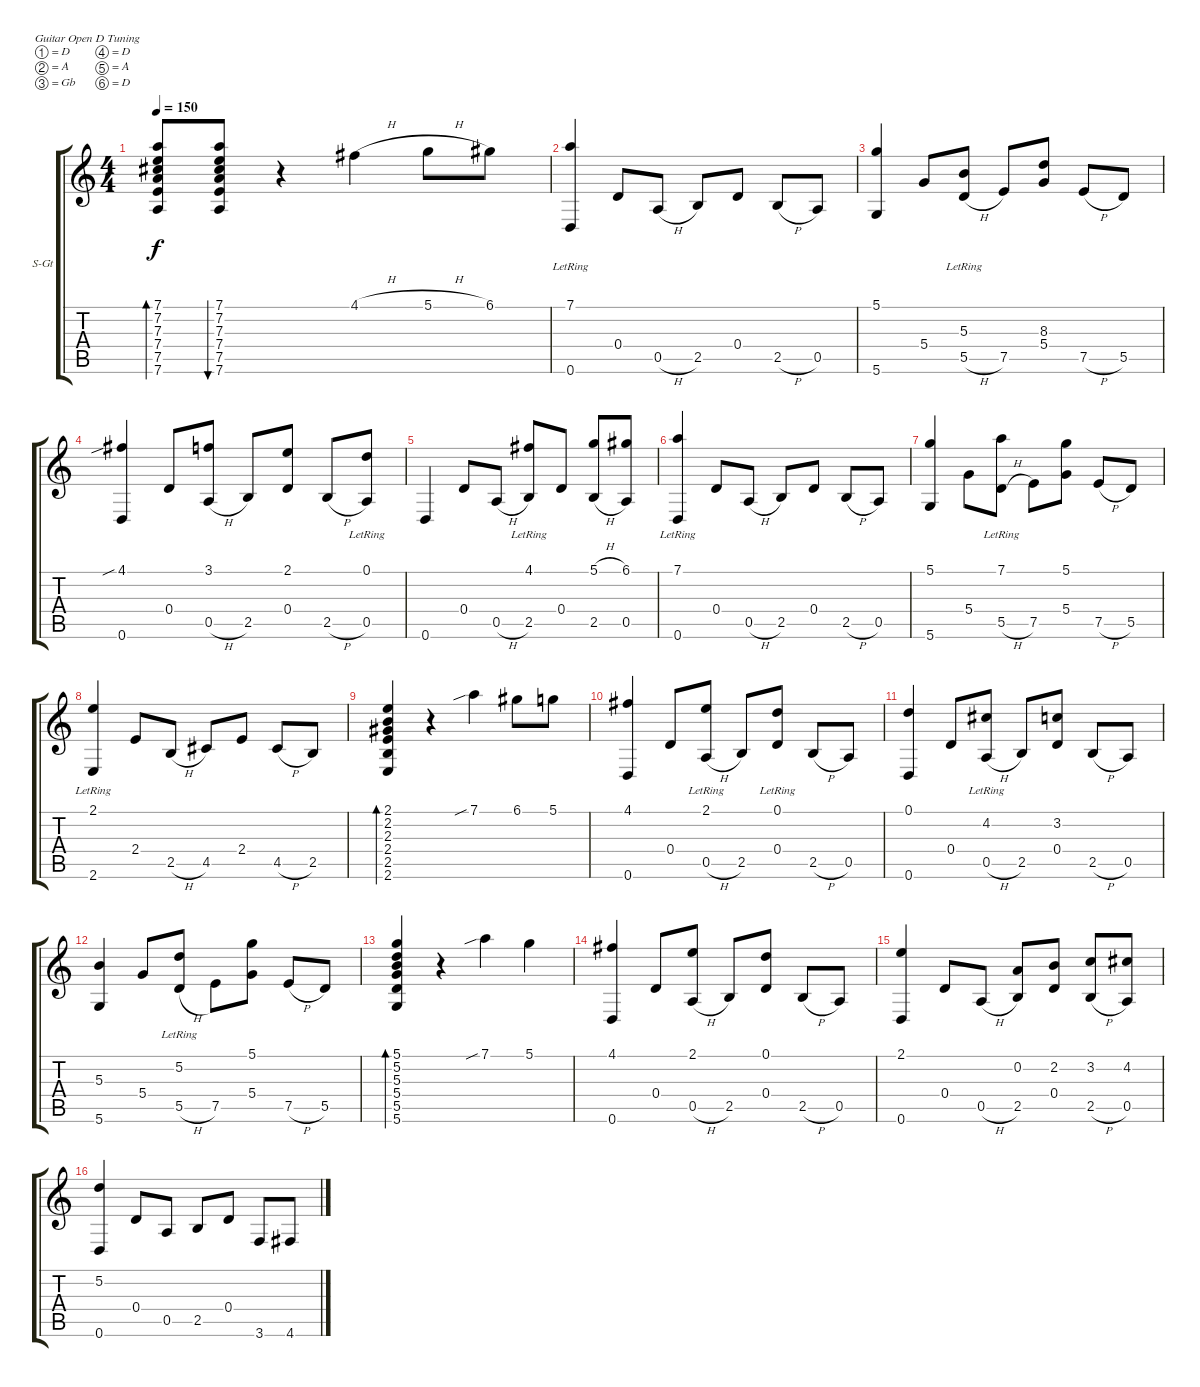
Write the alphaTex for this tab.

\bracketExtendMode groupsimilarinstruments
\firstSystemTrackNameOrientation horizontal
\otherSystemsTrackNameOrientation horizontal
\track ("Shunga Jung" "S-Gt") {instrument acousticguitarsteel}
\staff {score tabs}
\tuning (D4 A3 Gb3 D3 A2 D2)
\ts (4 4)
\tempo 150
\clef g2
\ks c
(7.1 7.2 7.3 7.4 7.5 7.6).8{bd 60 dy f} (7.1 7.2 7.3 7.4 7.5 7.6).8{bu 60} r.4 4.1{h}.4 5.1{h}.8 6.1.8 |
(7.1{lr} 0.6).4 0.4.8 0.5{h}.8 2.5.8 0.4.8 2.5{h}.8 0.5.8 |
(5.1 5.6).4 5.4.8 (5.3{lr} 5.5{h}).8 7.5.8 (8.3 5.4).8 7.5{h}.8 5.5.8 |
(4.1{sib} 0.6).4 0.4.8 (3.1 0.5{h}).8 2.5.8 (2.1 0.4).8 2.5{h}.8 (0.1{lr} 0.5).8 |
0.6.4 0.4.8 0.5{h}.8 (4.1{lr} 2.5).8 0.4.8 (5.1{h} 2.5{h}).8 (6.1 0.5).8 |
(7.1{lr} 0.6).4 0.4.8 0.5{h}.8 2.5.8 0.4.8 2.5{h}.8 0.5.8 |
(5.1 5.6).4 5.4.8 (7.1{lr} 5.5{h}).8 7.5.8 (5.1 5.4).8 7.5{h}.8 5.5.8 |
(2.1{lr} 2.6).4 2.4.8 2.5{h}.8 4.5.8 2.4.8 4.5{h}.8 2.5.8 |
(2.1 2.2 2.3 2.4 2.5 2.6).4{bd 120} r.4 7.1{sib}.4 6.1.8 5.1.8 |
(4.1 0.6).4 0.4.8 (2.1{lr} 0.5{h}).8 2.5.8 (0.1{lr} 0.4).8 2.5{h}.8 0.5.8 |
(0.1 0.6).4 0.4.8 (4.2{lr} 0.5{h}).8 2.5.8 (3.2 0.4).8 2.5{h}.8 0.5.8 |
(5.3 5.6).4 5.4.8 (5.2{lr} 5.5{h}).8 7.5.8 (5.1 5.4).8 7.5{h}.8 5.5.8 |
(5.1 5.2 5.3 5.4 5.5 5.6).4{bd 240} r.4 7.1{sib}.4 5.1.4 |
(4.1 0.6).4 0.4.8 (2.1 0.5{h}).8 2.5.8 (0.1 0.4).8 2.5{h}.8 0.5.8 |
(2.1 0.6).4 0.4.8 0.5{h}.8 (0.2 2.5).8 (2.2 0.4).8 (3.2 2.5{h}).8 (4.2 0.5).8 |
(5.2 0.6).4 0.4.8 0.5.8 2.5.8 0.4.8 3.6.8 4.6.8
